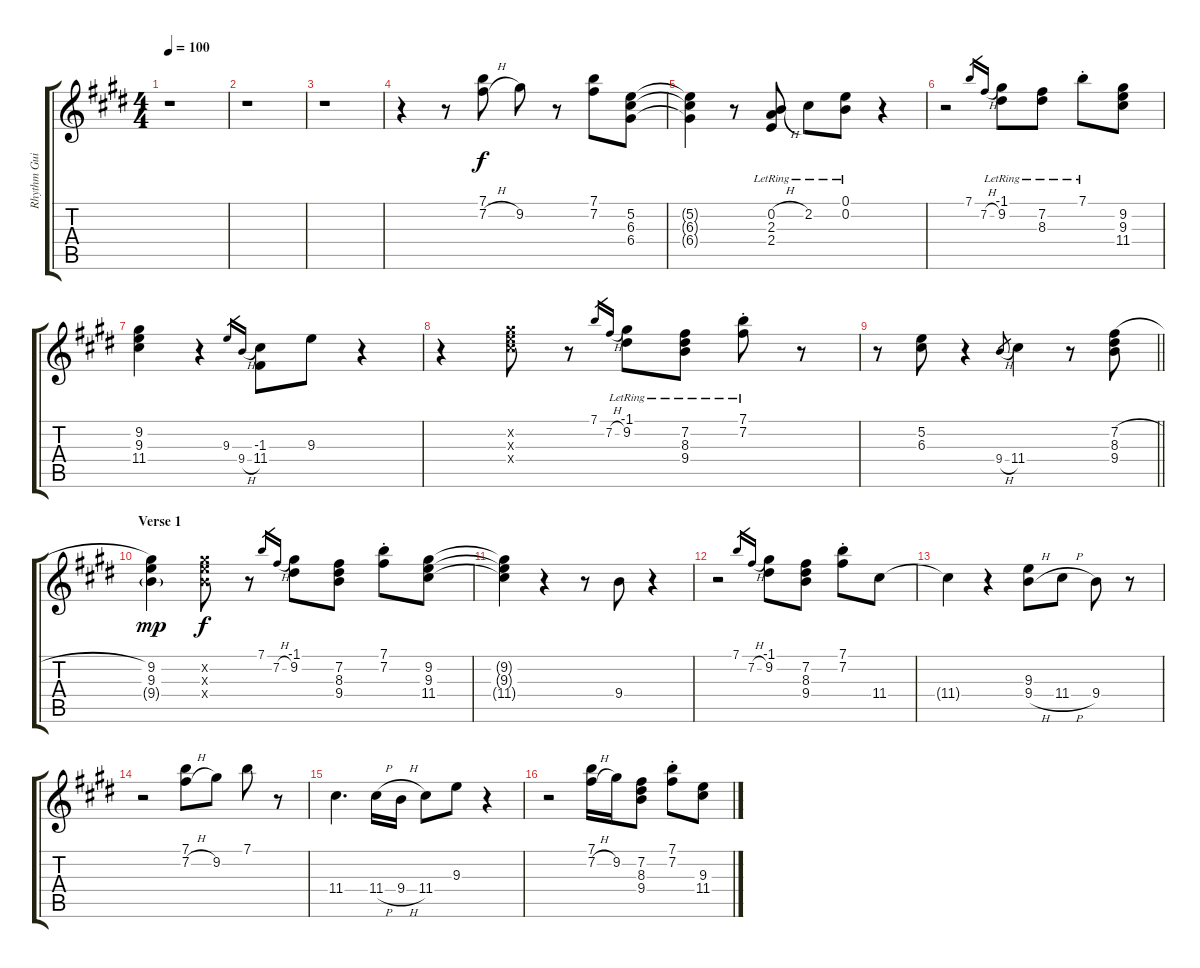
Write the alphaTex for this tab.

\track ("Rhythm Guitar II (Ronie)" "Rhythm Gui") {instrument electricguitarjazz}
\staff {score tabs}
\tuning (E4 B3 G3 D3 A2 E2) {hide}
\ts (4 4)
\tempo 100
\clef g2
\ks e
r.1{dy f instrument electricguitarjazz} |
\ks c#minor
r.1 |
r.1 |
r.4 r.8 (7.1 7.2{h}).8 9.2.8 r.8 (7.1 7.2).8 (5.2 6.3 6.4).8 |
(5.2{t} 6.3{t} 6.4{t}).4 r.8 (0.2{h lr} 2.3{lr} 2.4{lr}).8 2.2{lr}.8 (0.1{lr} 0.2{lr}).8 r.4 |
\ks e
r.2 7.1.16{gr} 7.2{h}.16{gr} (-1.1 9.2{lr}).8 (7.2{lr} 8.3{lr}).8 7.1{st lr}.8 (9.2 9.3 11.4).8 |
\ks c#minor
(9.2 9.3 11.4).4 r.4 9.3.16{gr} 9.4{h}.16{gr} (-1.3 11.4).8 9.3.8 r.4 |
\ks e
r.4 (9.2{x} 9.3{x} 11.4{x}).8 r.8 7.1.16{gr} 7.2{h}.16{gr} (-1.1 9.2{lr}).8 (7.2{lr} 8.3{lr} 9.4{lr}).8 (7.1{st lr} 7.2{st lr}).8 r.8 |
\barLineRight lightlight
\ks c#minor
r.8 (5.2 6.3).8 r.4 9.4{h}.8{gr} 11.4.4 r.8 (7.2{h} 8.3 9.4).8 |
\section ("" "Verse 1")
\ks e
(9.2 9.3 9.4{g}).4{dy mp} (9.2{x} 9.3{x} 9.4{x}).8{dy f} r.8 7.1.16{gr} 7.2{h}.16{gr} (-1.1 9.2).8 (7.2 8.3 9.4).8 (7.1{st} 7.2{st}).8 (9.2 9.3 11.4).8 |
\ks c#minor
(9.2{t} 9.3{t} 11.4{t}).4 r.4 r.8 9.4.8 r.4 |
\ks e
r.2 7.1.16{gr} 7.2{h}.16{gr} (-1.1 9.2).8 (7.2 8.3 9.4).8 (7.1{st} 7.2{st}).8 11.4.8 |
\ks c#minor
11.4{t}.4 r.4 (9.3 9.4{h}).8 11.4{h}.8 9.4.8 r.8 |
\ks e
r.2 (7.1 7.2{h}).8 9.2.8 7.1.8 r.8 |
\ks c#minor
11.4.4{d} 11.4{h}.16 9.4{h}.16 11.4.8 9.3.8 r.4 |
\ks e
r.2 (7.1 7.2{h}).16 9.2.16 (7.2 8.3 9.4).8 (7.1{st} 7.2{st}).8 (9.3 11.4).8
